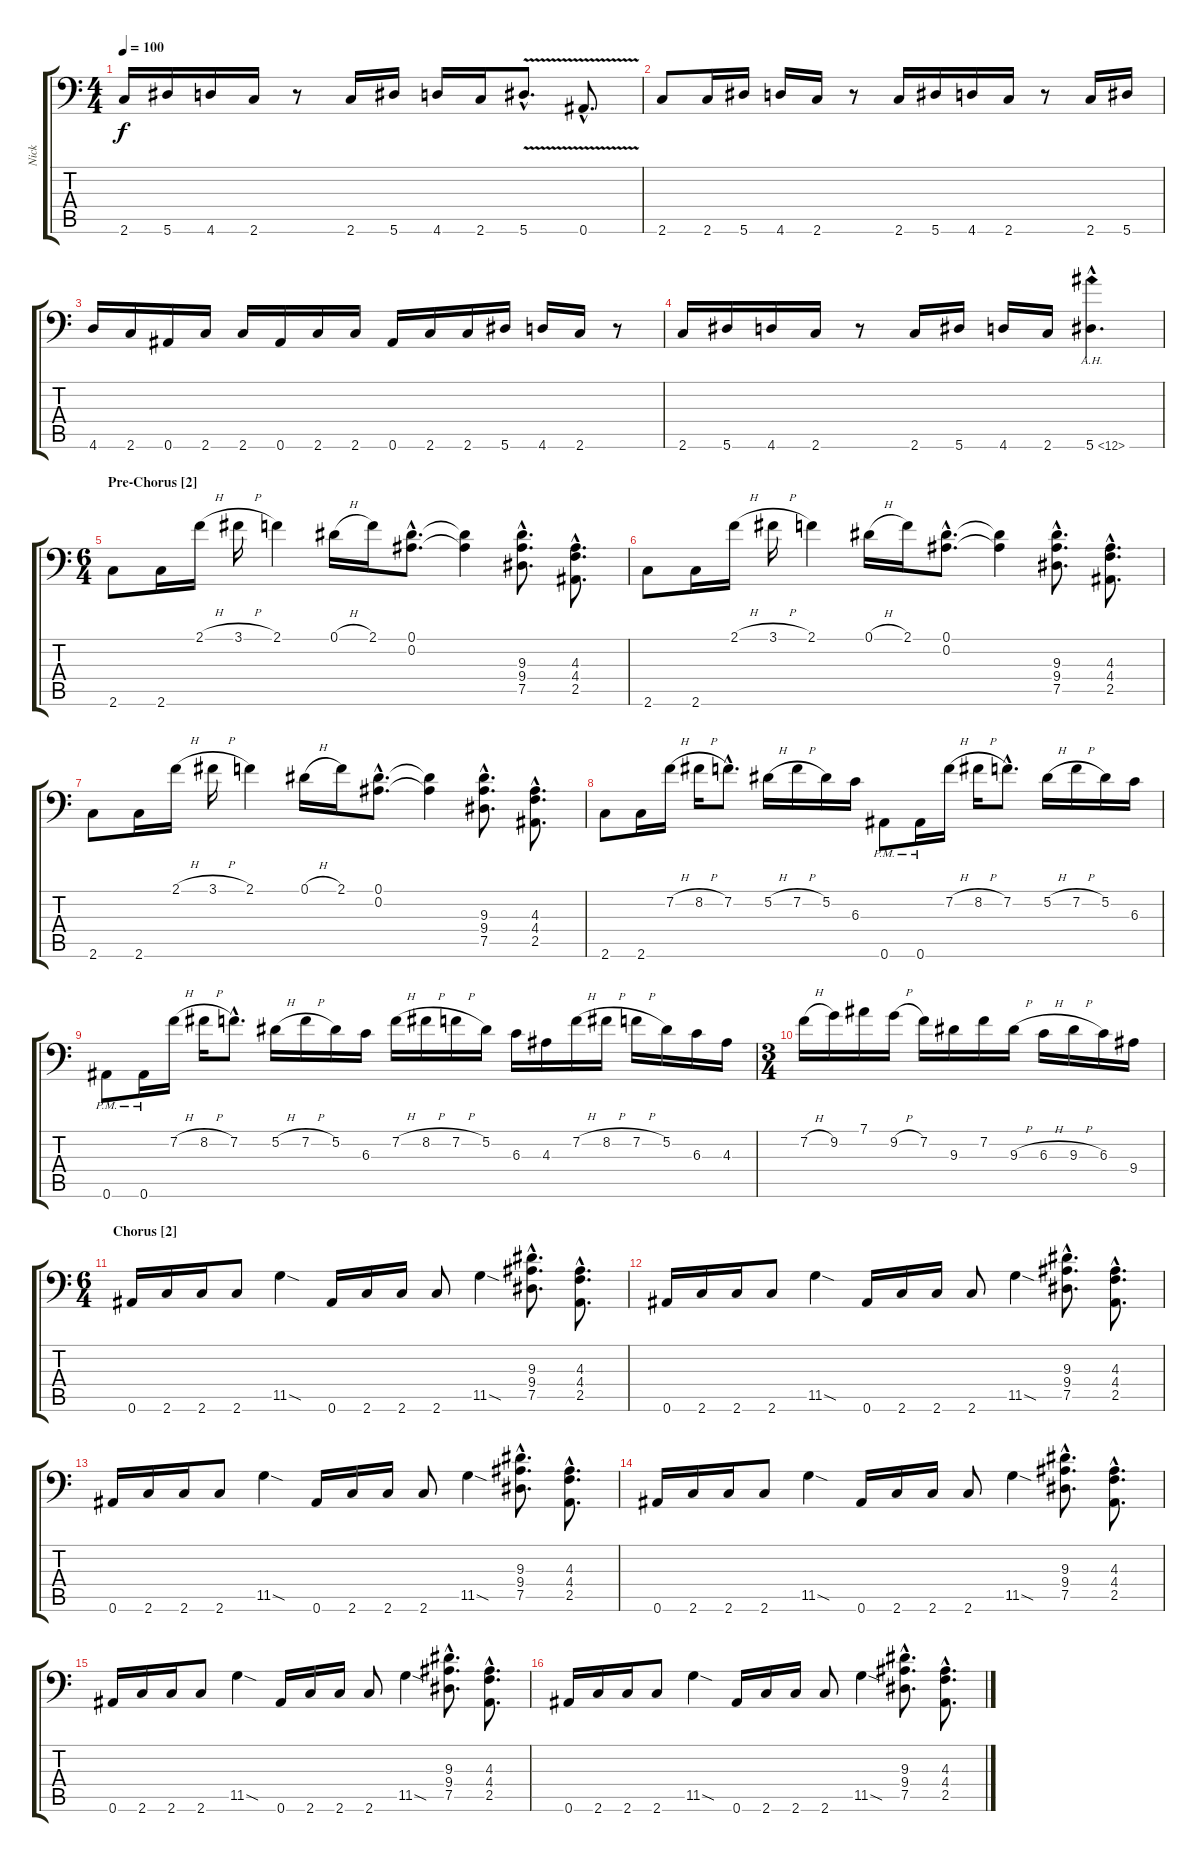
\track ("Nick" "Nick") {instrument distortionguitar}
\staff {score tabs}
\tuning (Eb3 Bb2 Gb2 Db2 Ab1 Bb1) {hide}
\ts (4 4)
\tempo 100
\clef f4
\ks c
2.6.16{dy f} 5.6.16 4.6.16 2.6.16 r.8 2.6.16 5.6.16 4.6.16 2.6.16 5.6{v hac}.8{d} 0.6{v hac}.8{d} |
2.6.8 2.6.16 5.6.16 4.6.16 2.6.16 r.8 2.6.16 5.6.16 4.6.16 2.6.16 r.8 2.6.16 5.6.16 |
4.6.16 2.6.16 0.6.16 2.6.16 2.6.16 0.6.16 2.6.16 2.6.16 0.6.16 2.6.16 2.6.16 5.6.16 4.6.16 2.6.16 r.8 |
2.6.16 5.6.16 4.6.16 2.6.16 r.8 2.6.16 5.6.16 4.6.16 2.6.16 5.6{ah 7 hac}.4{d} |
\ts (6 4)
\section ("" "Pre-Chorus [2]")
2.6.8 2.6.16 2.1{h}.16 3.1{h}.16 2.1.4 0.1{h}.16 2.1.16 (0.1{hac} 0.2{hac}).8{d} (0.1{t} 0.2{t}).4 (9.3{hac} 9.4{hac} 7.5{hac}).8{d} (4.3{hac} 4.4{hac} 2.5{hac}).8{d} |
2.6.8 2.6.16 2.1{h}.16 3.1{h}.16 2.1.4 0.1{h}.16 2.1.16 (0.1{hac} 0.2{hac}).8{d} (0.1{t} 0.2{t}).4 (9.3{hac} 9.4{hac} 7.5{hac}).8{d} (4.3{hac} 4.4{hac} 2.5{hac}).8{d} |
2.6.8 2.6.16 2.1{h}.16 3.1{h}.16 2.1.4 0.1{h}.16 2.1.16 (0.1{hac} 0.2{hac}).8{d} (0.1{t} 0.2{t}).4 (9.3{hac} 9.4{hac} 7.5{hac}).8{d} (4.3{hac} 4.4{hac} 2.5{hac}).8{d} |
2.6.8 2.6.16 7.2{h}.16 8.2{h}.16 7.2{hac}.8{d} 5.2{h}.16 7.2{h}.16 5.2.16 6.3.16 0.6{pm}.8 0.6{pm}.16 7.2{h}.16 8.2{h}.16 7.2{hac}.8{d} 5.2{h}.16 7.2{h}.16 5.2.16 6.3.16 |
0.6{pm}.8 0.6{pm}.16 7.2{h}.16 8.2{h}.16 7.2{hac}.8{d} 5.2{h}.16 7.2{h}.16 5.2.16 6.3.16 7.2{h}.16 8.2{h}.16 7.2{h}.16 5.2.16 6.3.16 4.3.16 7.2{h}.16 8.2{h}.16 7.2{h}.16 5.2.16 6.3.16 4.3.16 |
\ts (3 4)
7.2{h}.16 9.2.16 7.1.16 9.2{h}.16 7.2.16 9.3.16 7.2.16 9.3{h}.16 6.3{h}.16 9.3{h}.16 6.3.16 9.4.16 |
\ts (6 4)
\section ("" "Chorus [2]")
0.6.16 2.6.16 2.6.16 2.6.8 11.5{sod}.4 0.6.16 2.6.16 2.6.16 2.6.8 11.5{sod}.4 (9.3{hac} 9.4{hac} 7.5{hac}).8{d} (4.3{hac} 4.4{hac} 2.5{hac}).8{d} |
0.6.16 2.6.16 2.6.16 2.6.8 11.5{sod}.4 0.6.16 2.6.16 2.6.16 2.6.8 11.5{sod}.4 (9.3{hac} 9.4{hac} 7.5{hac}).8{d} (4.3{hac} 4.4{hac} 2.5{hac}).8{d} |
0.6.16 2.6.16 2.6.16 2.6.8 11.5{sod}.4 0.6.16 2.6.16 2.6.16 2.6.8 11.5{sod}.4 (9.3{hac} 9.4{hac} 7.5{hac}).8{d} (4.3{hac} 4.4{hac} 2.5{hac}).8{d} |
0.6.16 2.6.16 2.6.16 2.6.8 11.5{sod}.4 0.6.16 2.6.16 2.6.16 2.6.8 11.5{sod}.4 (9.3{hac} 9.4{hac} 7.5{hac}).8{d} (4.3{hac} 4.4{hac} 2.5{hac}).8{d} |
0.6.16 2.6.16 2.6.16 2.6.8 11.5{sod}.4 0.6.16 2.6.16 2.6.16 2.6.8 11.5{sod}.4 (9.3{hac} 9.4{hac} 7.5{hac}).8{d} (4.3{hac} 4.4{hac} 2.5{hac}).8{d} |
0.6.16 2.6.16 2.6.16 2.6.8 11.5{sod}.4 0.6.16 2.6.16 2.6.16 2.6.8 11.5{sod}.4 (9.3{hac} 9.4{hac} 7.5{hac}).8{d} (4.3{hac} 4.4{hac} 2.5{hac}).8{d}
